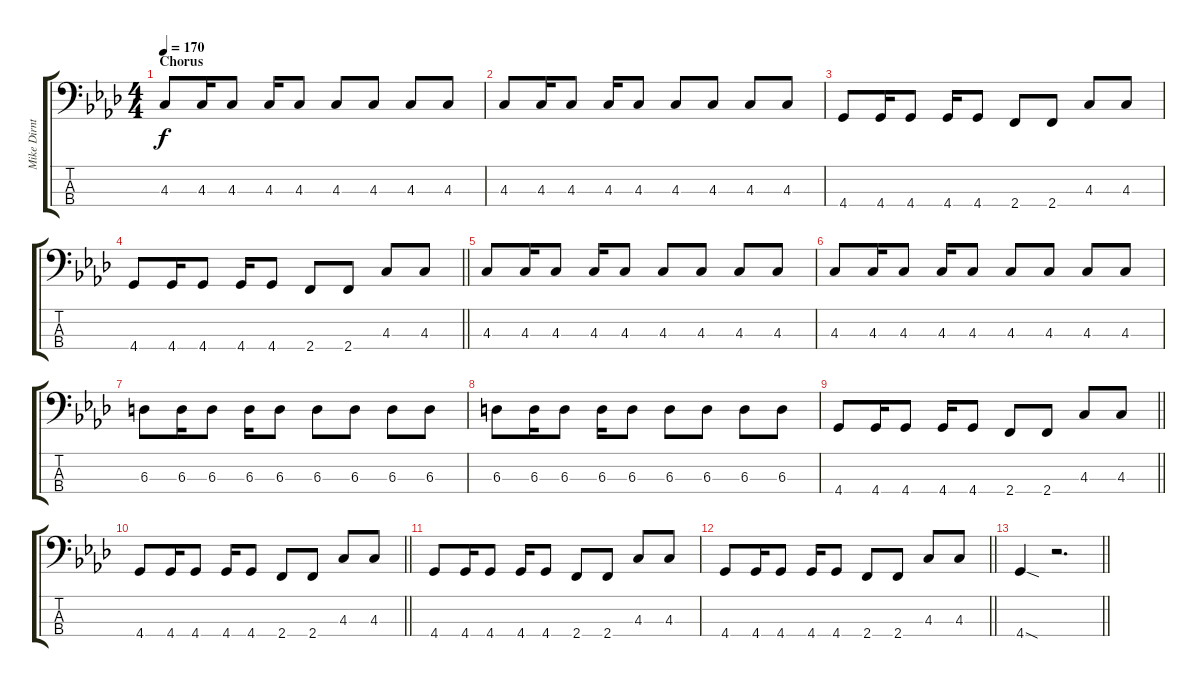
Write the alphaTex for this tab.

\track ("Mike Dirnt" "Mike Dirnt") {instrument electricbassfinger}
\staff {score tabs}
\tuning (Gb2 Db2 Ab1 Eb1) {hide}
\ts (4 4)
\section ("" "Chorus")
\tempo 170
\clef f4
\ks ab
4.3.8{dy f} 4.3.16 4.3.8 4.3.16 4.3.8 4.3.8 4.3.8 4.3.8 4.3.8 |
4.3.8 4.3.16 4.3.8 4.3.16 4.3.8 4.3.8 4.3.8 4.3.8 4.3.8 |
4.4.8 4.4.16 4.4.8 4.4.16 4.4.8 2.4.8 2.4.8 4.3.8 4.3.8 |
\barLineRight lightlight
4.4.8 4.4.16 4.4.8 4.4.16 4.4.8 2.4.8 2.4.8 4.3.8 4.3.8 |
4.3.8 4.3.16 4.3.8 4.3.16 4.3.8 4.3.8 4.3.8 4.3.8 4.3.8 |
4.3.8 4.3.16 4.3.8 4.3.16 4.3.8 4.3.8 4.3.8 4.3.8 4.3.8 |
6.3.8 6.3.16 6.3.8 6.3.16 6.3.8 6.3.8 6.3.8 6.3.8 6.3.8 |
6.3.8 6.3.16 6.3.8 6.3.16 6.3.8 6.3.8 6.3.8 6.3.8 6.3.8 |
\barLineRight lightlight
4.4.8 4.4.16 4.4.8 4.4.16 4.4.8 2.4.8 2.4.8 4.3.8 4.3.8 |
\barLineRight lightlight
4.4.8 4.4.16 4.4.8 4.4.16 4.4.8 2.4.8 2.4.8 4.3.8 4.3.8 |
4.4.8 4.4.16 4.4.8 4.4.16 4.4.8 2.4.8 2.4.8 4.3.8 4.3.8 |
\barLineRight lightlight
4.4.8 4.4.16 4.4.8 4.4.16 4.4.8 2.4.8 2.4.8 4.3.8 4.3.8 |
\barLineRight lightlight
4.4{sod}.4 r.2{d}
